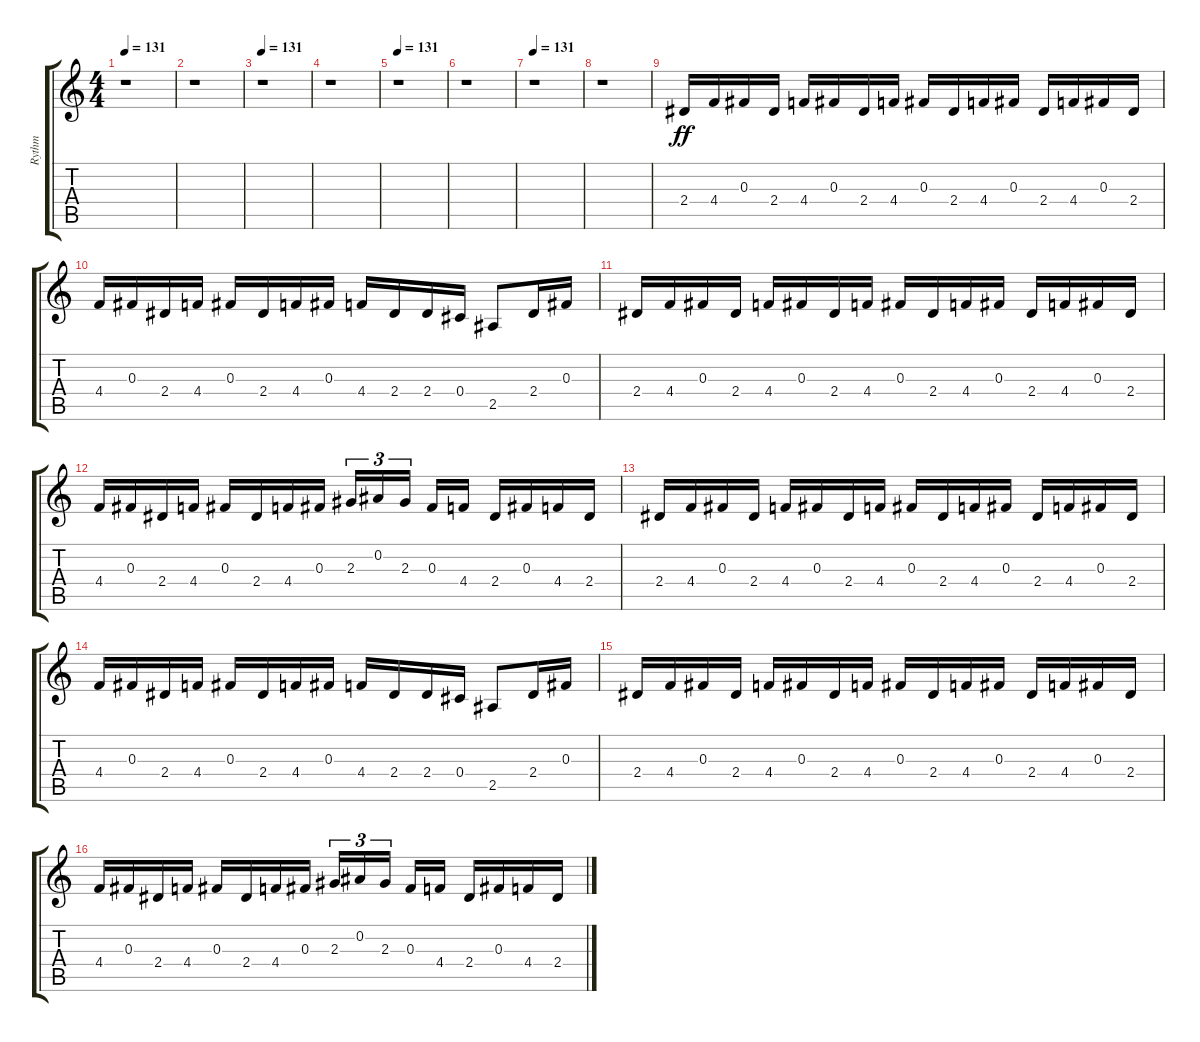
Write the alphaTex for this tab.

\track ("Rythm" "Rythm") {instrument distortionguitar}
\staff {score tabs}
\tuning (Eb4 Bb3 Gb3 Db3 Ab2 Eb2) {hide}
\ts (4 4)
\tempo 131
\clef g2
\ks c
r.1{dy ff instrument distortionguitar} |
r.1 |
\tempo 131
r.1 |
r.1 |
\tempo 131
r.1 |
r.1 |
\tempo 131
r.1 |
r.1 |
2.4.16 4.4.16 0.3.16 2.4.16 4.4.16 0.3.16 2.4.16 4.4.16 0.3.16 2.4.16 4.4.16 0.3.16 2.4.16 4.4.16 0.3.16 2.4.16 |
4.4.16 0.3.16 2.4.16 4.4.16 0.3.16 2.4.16 4.4.16 0.3.16 4.4.16 2.4.16 2.4.16 0.4.16 2.5.8 2.4.16 0.3.16 |
2.4.16 4.4.16 0.3.16 2.4.16 4.4.16 0.3.16 2.4.16 4.4.16 0.3.16 2.4.16 4.4.16 0.3.16 2.4.16 4.4.16 0.3.16 2.4.16 |
4.4.16 0.3.16 2.4.16 4.4.16 0.3.16 2.4.16 4.4.16 0.3.16 2.3.16{tu (3 2)} 0.2.16{tu (3 2)} 2.3.16{tu (3 2)} 0.3.16 4.4.16 2.4.16 0.3.16 4.4.16 2.4.16 |
2.4.16 4.4.16 0.3.16 2.4.16 4.4.16 0.3.16 2.4.16 4.4.16 0.3.16 2.4.16 4.4.16 0.3.16 2.4.16 4.4.16 0.3.16 2.4.16 |
4.4.16 0.3.16 2.4.16 4.4.16 0.3.16 2.4.16 4.4.16 0.3.16 4.4.16 2.4.16 2.4.16 0.4.16 2.5.8 2.4.16 0.3.16 |
2.4.16 4.4.16 0.3.16 2.4.16 4.4.16 0.3.16 2.4.16 4.4.16 0.3.16 2.4.16 4.4.16 0.3.16 2.4.16 4.4.16 0.3.16 2.4.16 |
4.4.16 0.3.16 2.4.16 4.4.16 0.3.16 2.4.16 4.4.16 0.3.16 2.3.16{tu (3 2)} 0.2.16{tu (3 2)} 2.3.16{tu (3 2)} 0.3.16 4.4.16 2.4.16 0.3.16 4.4.16 2.4.16
